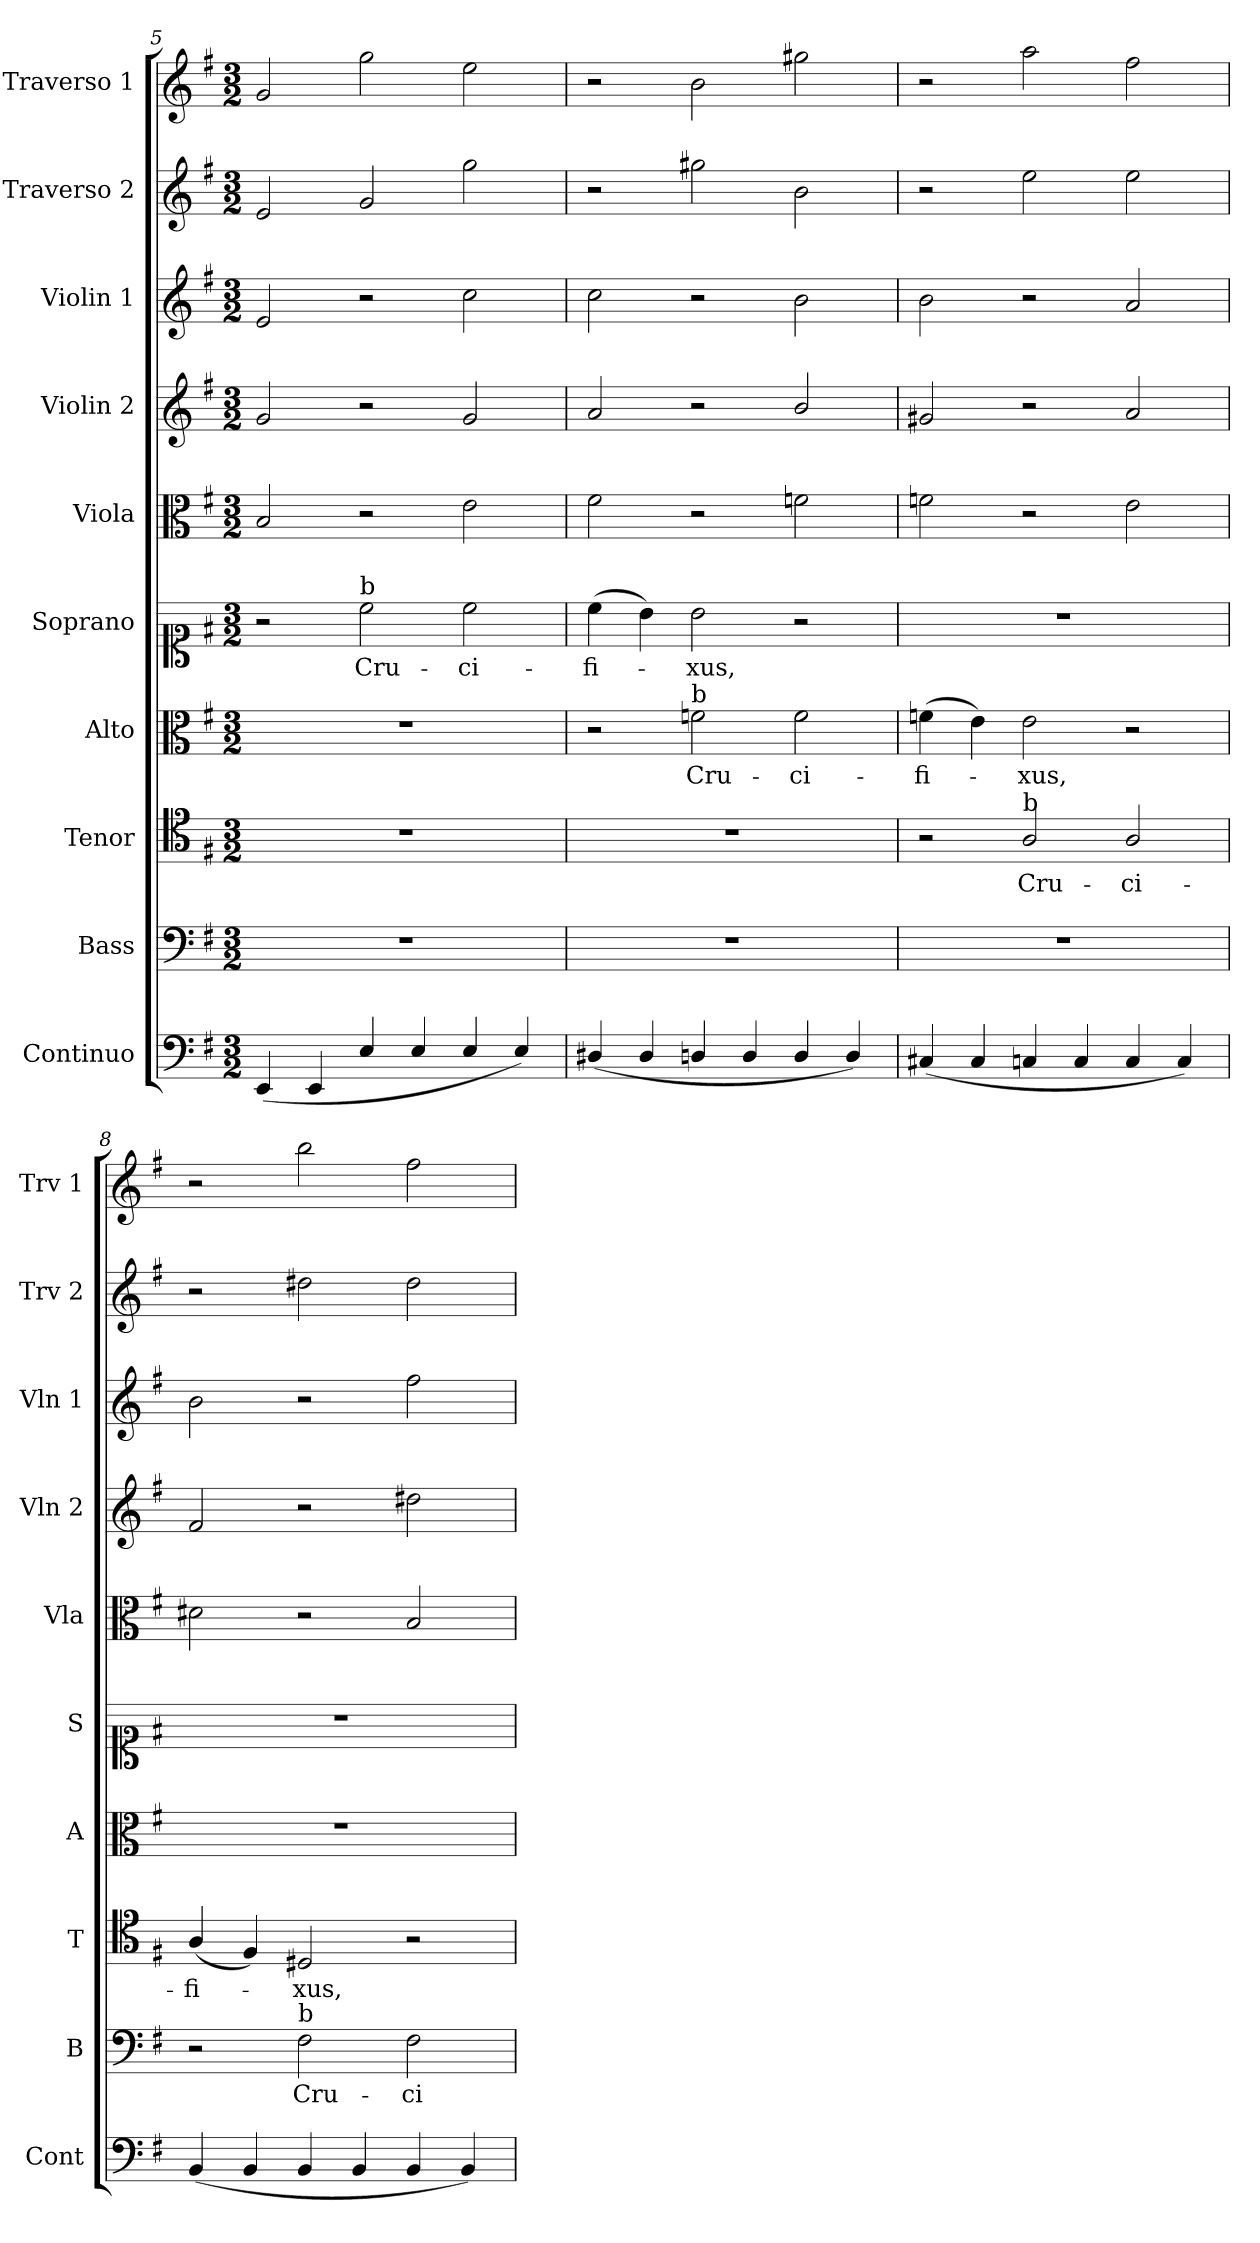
**kern	**kern	**text	**kern	**text	**kern	**text	**kern	**text	**kern	**kern	**kern	**kern	**kern
*part10	*part9	*part9	*part8	*part8	*part7	*part7	*part6	*part6	*part5	*part4	*part3	*part2	*part1
*staff10	*staff9	*staff9	*staff8	*staff8	*staff7	*staff7	*staff6	*staff6	*staff5	*staff4	*staff3	*staff2	*staff1
*I"Continuo	*I"Bass	*	*I"Tenor	*	*I"Alto	*	*I"Soprano	*	*I"Viola	*I"Violin 2	*I"Violin 1	*I"Traverso 2	*I"Traverso 1
*I'Cont	*I'B	*	*I'T	*	*I'A	*	*I'S	*	*I'Vla	*I'Vln 2	*I'Vln 1	*I'Trv 2	*I'Trv 1
*clefF4	*clefF4	*	*clefC4	*	*clefC3	*	*clefC1	*	*clefC3	*clefG2	*clefG2	*clefG2	*clefG2
*k[f#]	*k[f#]	*	*k[f#]	*	*k[f#]	*	*k[f#]	*	*k[f#]	*k[f#]	*k[f#]	*k[f#]	*k[f#]
*M3/2	*M3/2	*	*M3/2	*	*M3/2	*	*M3/2	*	*M3/2	*M3/2	*M3/2	*M3/2	*M3/2
=5	=5	=5	=5	=5	=5	=5	=5	=5	=5	=5	=5	=5	=5
(4EE/	1.r	.	1.r	.	1.r	.	2r	.	2B/	2g/	2e/	2e/	2g/
4EE/	.	.	.	.	.	.	.	.	.	.	.	.	.
!	!	!	!	!	!	!	!LO:TX:a:t=b	!	!	!	!	!	!
!	!	!	!	!	!	!	!	!LO:LY:b	!	!	!	!	!
4E/	.	.	.	.	.	.	2cc\	Cru-	2r	2r	2r	2g/	2gg\
4E/	.	.	.	.	.	.	.	.	.	.	.	.	.
!	!	!	!	!	!	!	!	!LO:LY:b	!	!	!	!	!
4E/	.	.	.	.	.	.	2cc\	-ci-	2e\	2g/	2cc\	2gg\	2ee\
4E/)	.	.	.	.	.	.	.	.	.	.	.	.	.
!!LO:LB:g=z
=6	=6	=6	=6	=6	=6	=6	=6	=6	=6	=6	=6	=6	=6
!	!	!	!	!	!	!	!	!LO:LY:b	!	!	!	!	!
(4D#X/	1.r	.	1.r	.	2r	.	(4cc\	-fi-	2f#\	2a/	2cc\	2r	2r
4D#/	.	.	.	.	.	.	4b\)	.	.	.	.	.	.
!	!	!	!	!	!LO:TX:a:t=b	!	!	!	!	!	!	!	!
!	!	!	!	!	!	!LO:LY:b	!	!LO:LY:b	!	!	!	!	!
4Dn/	.	.	.	.	2fn\	Cru-	2b\	-xus,	2r	2r	2r	2gg#X\	2b\
4D/	.	.	.	.	.	.	.	.	.	.	.	.	.
!	!	!	!	!	!	!LO:LY:b	!	!	!	!	!	!	!
4D/	.	.	.	.	2f\	-ci-	2r	.	2fn\	2b/	2b\	2b\	2gg#X\
4D/)	.	.	.	.	.	.	.	.	.	.	.	.	.
=7	=7	=7	=7	=7	=7	=7	=7	=7	=7	=7	=7	=7	=7
!	!	!	!	!	!	!LO:LY:b	!	!	!	!	!	!	!
(4C#X/	1.r	.	2r	.	(4fn\	-fi-	1.r	.	2fn\	2g#X/	2b\	2r	2r
4C#/	.	.	.	.	4e\)	.	.	.	.	.	.	.	.
!	!	!	!LO:TX:a:t=b	!	!	!	!	!	!	!	!	!	!
!	!	!	!	!LO:LY:b	!	!LO:LY:b	!	!	!	!	!	!	!
4Cn/	.	.	2A/	Cru-	2e\	-xus,	.	.	2r	2r	2r	2ee\	2aa\
4C/	.	.	.	.	.	.	.	.	.	.	.	.	.
!	!	!	!	!LO:LY:b	!	!	!	!	!	!	!	!	!
4C/	.	.	2A/	-ci-	2r	.	.	.	2e\	2a/	2a/	2ee\	2ff#\
4C/)	.	.	.	.	.	.	.	.	.	.	.	.	.
=8	=8	=8	=8	=8	=8	=8	=8	=8	=8	=8	=8	=8	=8
!	!	!	!	!LO:LY:b	!	!	!	!	!	!	!	!	!
(4BB/	2r	.	(4A/	-fi-	1.r	.	1.r	.	2d#X\	2f#/	2b\	2r	2r
4BB/	.	.	4F#/)	.	.	.	.	.	.	.	.	.	.
!	!LO:TX:a:t=b	!	!	!	!	!	!	!	!	!	!	!	!
!	!	!LO:LY:b	!	!LO:LY:b	!	!	!	!	!	!	!	!	!
4BB/	2F#\	Cru-	2D#X/	-xus,	.	.	.	.	2r	2r	2r	2dd#X\	2bb\
4BB/	.	.	.	.	.	.	.	.	.	.	.	.	.
!	!	!LO:LY:b	!	!	!	!	!	!	!	!	!	!	!
4BB/	2F#\	-ci-	2r	.	.	.	.	.	2B/	2dd#X\	2ff#\	2dd#\	2ff#\
4BB/)	.	.	.	.	.	.	.	.	.	.	.	.	.
=	=	=	=	=	=	=	=	=	=	=	=	=	=
*-	*-	*-	*-	*-	*-	*-	*-	*-	*-	*-	*-	*-	*-
